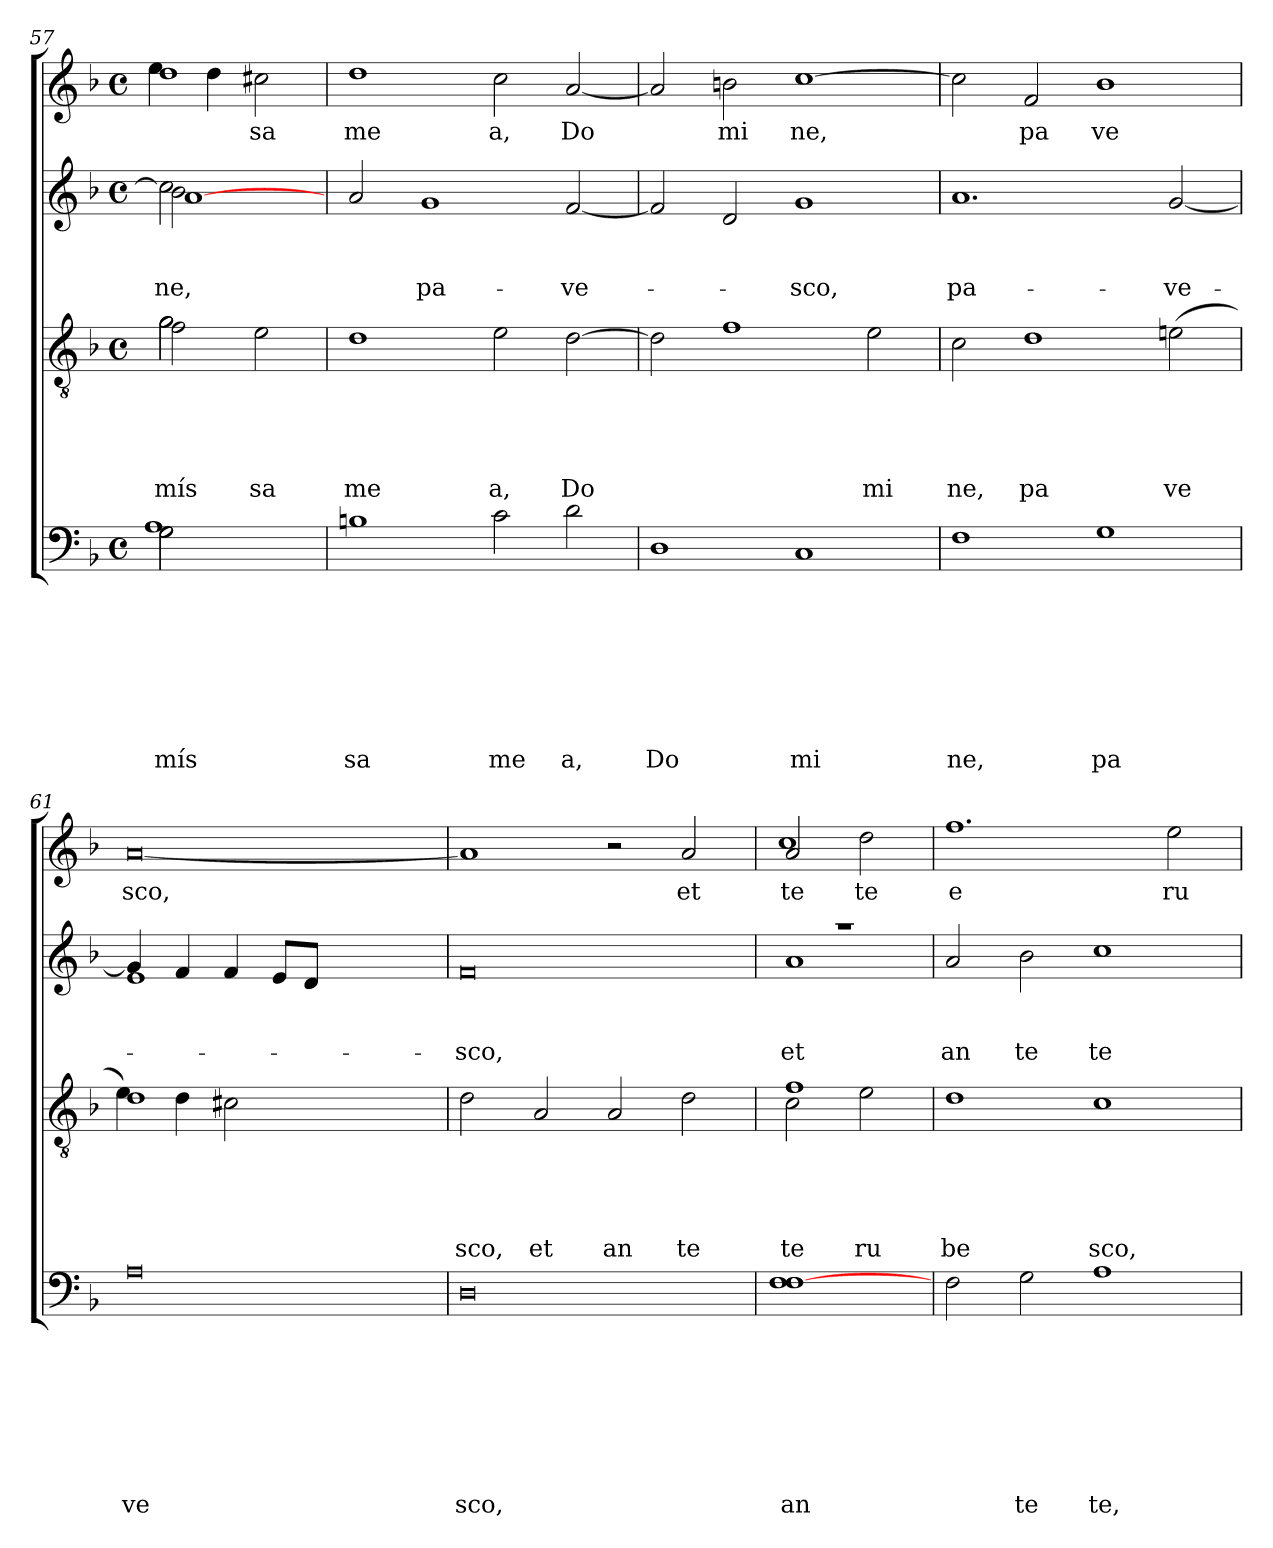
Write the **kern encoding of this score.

**kern	**text	**text	**text	**text	**text	**text	**text	**text	**kern	**text	**text	**text	**text	**text	**kern	**text	**text	**text	**kern	**text
*part4	*part4	*part4	*part4	*part4	*part4	*part4	*part4	*part4	*part3	*part3	*part3	*part3	*part3	*part3	*part2	*part2	*part2	*part2	*part1	*part1
*staff4	*staff4	*staff4	*staff4	*staff4	*staff4	*staff4	*staff4	*staff4	*staff3	*staff3	*staff3	*staff3	*staff3	*staff3	*staff2	*staff2	*staff2	*staff2	*staff1	*staff1
!!LO:PB:g=z
*clefF4	*	*	*	*	*	*	*	*	*clefGv2	*	*	*	*	*	*clefG2	*	*	*	*clefG2	*
*k[b-]	*	*	*	*	*	*	*	*	*k[b-]	*	*	*	*	*	*k[b-]	*	*	*	*k[b-]	*
*F:	*	*	*	*	*	*	*	*	*F:	*	*	*	*	*	*F:	*	*	*	*F:	*
*M4/4	*	*	*	*	*	*	*	*	*M4/4	*	*	*	*	*	*M4/4	*	*	*	*M4/4	*
*met(c)	*	*	*	*	*	*	*	*	*met(c)	*	*	*	*	*	*met(c)	*	*	*	*met(c)	*
=57	=57	=57	=57	=57	=57	=57	=57	=57	=57	=57	=57	=57	=57	=57	=57	=57	=57	=57	=57	=57
!	!	!	!	!	!	!	!	!LO:LY:b	!	!	!	!	!	!	!	!	!	!	!	!
*^	*	*	*	*	*	*	*	*	*	*	*	*	*	*	*	*	*	*	*	*
!	!	!	!	!	!	!	!	!	!LO:LY:b	!	!	!	!	!	!	!	!	!	!	!	!
*	*^	*	*	*	*	*	*	*	*	*	*	*	*	*	*	*	*	*	*	*	*
!	!	!	!	!	!	!	!	!	!	!LO:LY:b	!	!	!	!	!	!LO:LY:b	!	!	!	!	!	!
*	*	*	*	*	*	*	*	*	*	*	*^	*	*	*	*	*	*	*	*	*	*	*
!	!	!	!	!	!	!	!	!	!	!	!	!	!	!	!	!	!LO:LY:b	!	!	!	!	!	!
*	*	*	*	*	*	*	*	*	*	*	*	*^	*	*	*	*	*	*	*	*	*	*	*
!	!	!	!	!	!	!	!	!	!	!	!	!	!	!	!	!	!	!LO:LY:b	!	!	!	!LO:LY:b	!	!
*	*	*	*	*	*	*	*	*	*	*	*	*	*	*	*	*	*	*	*^	*	*	*	*	*
*	*	*	*	*	*	*	*	*	*	*	*	*	*	*	*	*	*	*	*	*^	*	*	*	*	*
!	!	!	!	!	!	!	!	!	!	!	!	!	!	!	!	!	!	!	!	!	!	!	!	!LO:LY:b	!	!
*	*	*	*	*	*	*	*	*	*	*	*	*	*	*	*	*	*	*	*	*	*	*	*	*	*^	*
2G\	2G\	1A	.	.	.	.	.	.	.	mís	2g\	2g\	2f\	.	.	.	.	mís	2cc\]	2b-\	[<1a	.	.	-ne,	1dd	4ee\	.
.	.	.	.	.	.	.	.	.	.	.	.	.	.	.	.	.	.	.	.	.	.	.	.	.	.	4dd\	.
!	!	!	!	!	!	!	!	!	!	!	!	!	!	!	!	!	!	!LO:LY:b	!	!	!	!	!	!	!	!	!LO:LY:b
2ryy	2ryy	.	.	.	.	.	.	.	.	.	2ryy	2ryy	2e\	.	.	.	.	sa	2ryy	2ryy	.	.	.	.	.	2cc#X\	sa
*	*v	*v	*	*	*	*	*	*	*	*	*	*	*	*	*	*	*	*	*	*v	*v	*	*	*	*	*	*
=58	=58	=58	=58	=58	=58	=58	=58	=58	=58	=58	=58	=58	=58	=58	=58	=58	=58	=58	=58	=58	=58	=58	=58	=58	=58
!	!	!	!	!	!	!	!	!	!LO:LY:b	!	!	!	!	!	!	!	!LO:LY:b	!	!	!	!	!	!	!	!LO:LY:b
*v	*v	*	*	*	*	*	*	*	*	*	*	*	*	*	*	*	*	*v	*v	*	*	*	*v	*v	*
*	*	*	*	*	*	*	*	*	*v	*v	*v	*	*	*	*	*	*	*	*	*	*	*
1Bn	.	.	.	.	.	.	.	sa	1d	.	.	.	.	me	2a/	.	.	.	1dd	me
!	!	!	!	!	!	!	!	!	!	!	!	!	!	!	!	!	!	!LO:LY:b	!	!
.	.	.	.	.	.	.	.	.	.	.	.	.	.	.	1g	.	.	pa-	.	.
!	!	!	!	!	!	!	!	!LO:LY:b	!	!	!	!	!	!LO:LY:b	!	!	!	!	!	!LO:LY:b
2c\	.	.	.	.	.	.	.	me	2e\	.	.	.	.	a,	.	.	.	.	2cc\	a,
!	!	!	!	!	!	!	!	!LO:LY:b	!	!	!	!	!	!LO:LY:b	!	!	!	!LO:LY:b	!	!LO:LY:b
2d\	.	.	.	.	.	.	.	a,	[>2d\	.	.	.	.	Do	[<2f/	.	.	-ve-	[<2a/	Do
=59	=59	=59	=59	=59	=59	=59	=59	=59	=59	=59	=59	=59	=59	=59	=59	=59	=59	=59	=59	=59
!	!	!	!	!	!	!	!	!LO:LY:b	!	!	!	!	!	!	!	!	!	!	!	!
1D	.	.	.	.	.	.	.	Do	2d\]	.	.	.	.	.	2f/]	.	.	.	2a/]	.
!	!	!	!	!	!	!	!	!	!	!	!	!	!	!	!	!	!	!	!	!LO:LY:b
.	.	.	.	.	.	.	.	.	1f	.	.	.	.	.	2d/	.	.	.	2bn\	mi
!	!	!	!	!	!	!	!	!LO:LY:b	!	!	!	!	!	!	!	!	!	!LO:LY:b	!	!LO:LY:b
1C	.	.	.	.	.	.	.	mi	.	.	.	.	.	.	1g	.	.	-sco,	[>1cc	ne,
!	!	!	!	!	!	!	!	!	!	!	!	!	!	!LO:LY:b	!	!	!	!	!	!
.	.	.	.	.	.	.	.	.	2e\	.	.	.	.	mi	.	.	.	.	.	.
=60	=60	=60	=60	=60	=60	=60	=60	=60	=60	=60	=60	=60	=60	=60	=60	=60	=60	=60	=60	=60
!	!	!	!	!	!	!	!	!LO:LY:b	!	!	!	!	!	!LO:LY:b	!	!	!	!LO:LY:b	!	!
1F	.	.	.	.	.	.	.	ne,	2c\	.	.	.	.	ne,	1.a	.	.	pa-	2cc\]	.
!	!	!	!	!	!	!	!	!	!	!	!	!	!	!LO:LY:b	!	!	!	!	!	!LO:LY:b
.	.	.	.	.	.	.	.	.	1d	.	.	.	.	pa	.	.	.	.	2f/	pa
!	!	!	!	!	!	!	!	!LO:LY:b	!	!	!	!	!	!	!	!	!	!	!	!LO:LY:b
1G	.	.	.	.	.	.	.	pa	.	.	.	.	.	.	.	.	.	.	1b-	ve
!	!	!	!	!	!	!	!	!	!	!	!	!	!	!LO:LY:b	!	!	!	!LO:LY:b	!	!
.	.	.	.	.	.	.	.	.	(>2en\	.	.	.	.	ve	[<2g/	.	.	-ve-	.	.
=61	=61	=61	=61	=61	=61	=61	=61	=61	=61	=61	=61	=61	=61	=61	=61	=61	=61	=61	=61	=61
!	!	!	!	!	!	!	!	!LO:LY:b	!	!	!	!	!	!	!	!	!	!	!	!LO:LY:b
*	*	*	*	*	*	*	*	*	*^	*	*	*	*	*	*^	*	*	*	*	*
0A	.	.	.	.	.	.	.	ve	1d	4e\)	.	.	.	.	.	4g/]	1e	.	.	.	[<0a	sco,
.	.	.	.	.	.	.	.	.	.	4d\	.	.	.	.	.	4f/	.	.	.	.	.	.
.	.	.	.	.	.	.	.	.	.	2c#X\	.	.	.	.	.	4f/	.	.	.	.	.	.
.	.	.	.	.	.	.	.	.	.	.	.	.	.	.	.	8e/L	.	.	.	.	.	.
.	.	.	.	.	.	.	.	.	.	.	.	.	.	.	.	8d/J	.	.	.	.	.	.
.	.	.	.	.	.	.	.	.	1ryy	1ryy	.	.	.	.	.	1ryy	1ryy	.	.	.	.	.
!!LO:LB:g=z
=62	=62	=62	=62	=62	=62	=62	=62	=62	=62	=62	=62	=62	=62	=62	=62	=62	=62	=62	=62	=62	=62	=62
!	!	!	!	!	!	!	!	!LO:LY:b	!	!	!	!	!	!	!LO:LY:b	!	!	!	!	!LO:LY:b	!	!
*	*	*	*	*	*	*	*	*	*v	*v	*	*	*	*	*	*	*	*	*	*	*	*
*	*	*	*	*	*	*	*	*	*	*	*	*	*	*	*v	*v	*	*	*	*	*
0D	.	.	.	.	.	.	.	sco,	2d\	.	.	.	.	sco,	0f	.	.	-sco,	1a]	.
!	!	!	!	!	!	!	!	!	!	!	!	!	!	!LO:LY:b	!	!	!	!	!	!
.	.	.	.	.	.	.	.	.	2A/	.	.	.	.	et	.	.	.	.	.	.
!	!	!	!	!	!	!	!	!	!	!	!	!	!	!LO:LY:b	!	!	!	!	!	!
.	.	.	.	.	.	.	.	.	2A/	.	.	.	.	an	.	.	.	.	2r	.
!	!	!	!	!	!	!	!	!	!	!	!	!	!	!LO:LY:b	!	!	!	!	!	!LO:LY:b
.	.	.	.	.	.	.	.	.	2d\	.	.	.	.	te	.	.	.	.	2a/	et
=63	=63	=63	=63	=63	=63	=63	=63	=63	=63	=63	=63	=63	=63	=63	=63	=63	=63	=63	=63	=63
!	!	!	!	!	!	!	!	!LO:LY:b	!	!	!	!	!	!LO:LY:b	!	!	!	!	!	!
*	*	*	*	*	*	*	*	*	*^	*	*	*	*	*	*	*	*	*	*	*
!	!	!	!	!	!	!	!	!	!	!	!	!	!	!	!LO:LY:b	!	!	!	!LO:LY:b	!	!LO:LY:b
*	*	*	*	*	*	*	*	*	*	*	*	*	*	*	*	*^	*	*	*	*^	*
!	!	!	!	!	!	!	!	!	!	!	!	!	!	!	!	!	!	!	!	!	!	!	!LO:LY:b
1F [>1F	.	.	.	.	.	.	.	an	1f	2c\	.	.	.	.	te	1raa	1a	.	.	et	2a/	1cc	te
!	!	!	!	!	!	!	!	!	!	!	!	!	!	!	!LO:LY:b	!	!	!	!	!	!	!	!LO:LY:b
.	.	.	.	.	.	.	.	.	.	2e\	.	.	.	.	ru	.	.	.	.	.	2dd\	.	te
*	*	*	*	*	*	*	*	*	*	*	*	*	*	*	*	*v	*v	*	*	*	*	*	*
*	*	*	*	*	*	*	*	*	*	*	*	*	*	*	*	*	*	*	*	*v	*v	*
=64	=64	=64	=64	=64	=64	=64	=64	=64	=64	=64	=64	=64	=64	=64	=64	=64	=64	=64	=64	=64	=64
!	!	!	!	!	!	!	!	!	!	!	!	!	!	!	!LO:LY:b	!	!	!	!LO:LY:b	!	!LO:LY:b
*	*	*	*	*	*	*	*	*	*v	*v	*	*	*	*	*	*	*	*	*	*	*
2F\	.	.	.	.	.	.	.	.	1d	.	.	.	.	be	2a/	.	.	an	1.ff	e
!	!	!	!	!	!	!	!	!LO:LY:b	!	!	!	!	!	!	!	!	!	!LO:LY:b	!	!
2G\	.	.	.	.	.	.	.	te	.	.	.	.	.	.	2b-\	.	.	te	.	.
!	!	!	!	!	!	!	!	!LO:LY:b	!	!	!	!	!	!LO:LY:b	!	!	!	!LO:LY:b	!	!
1A	.	.	.	.	.	.	.	te,	1c	.	.	.	.	sco,	1cc	.	.	te	.	.
!	!	!	!	!	!	!	!	!	!	!	!	!	!	!	!	!	!	!	!	!LO:LY:b
.	.	.	.	.	.	.	.	.	.	.	.	.	.	.	.	.	.	.	2ee\	ru
=	=	=	=	=	=	=	=	=	=	=	=	=	=	=	=	=	=	=	=	=
*-	*-	*-	*-	*-	*-	*-	*-	*-	*-	*-	*-	*-	*-	*-	*-	*-	*-	*-	*-	*-
